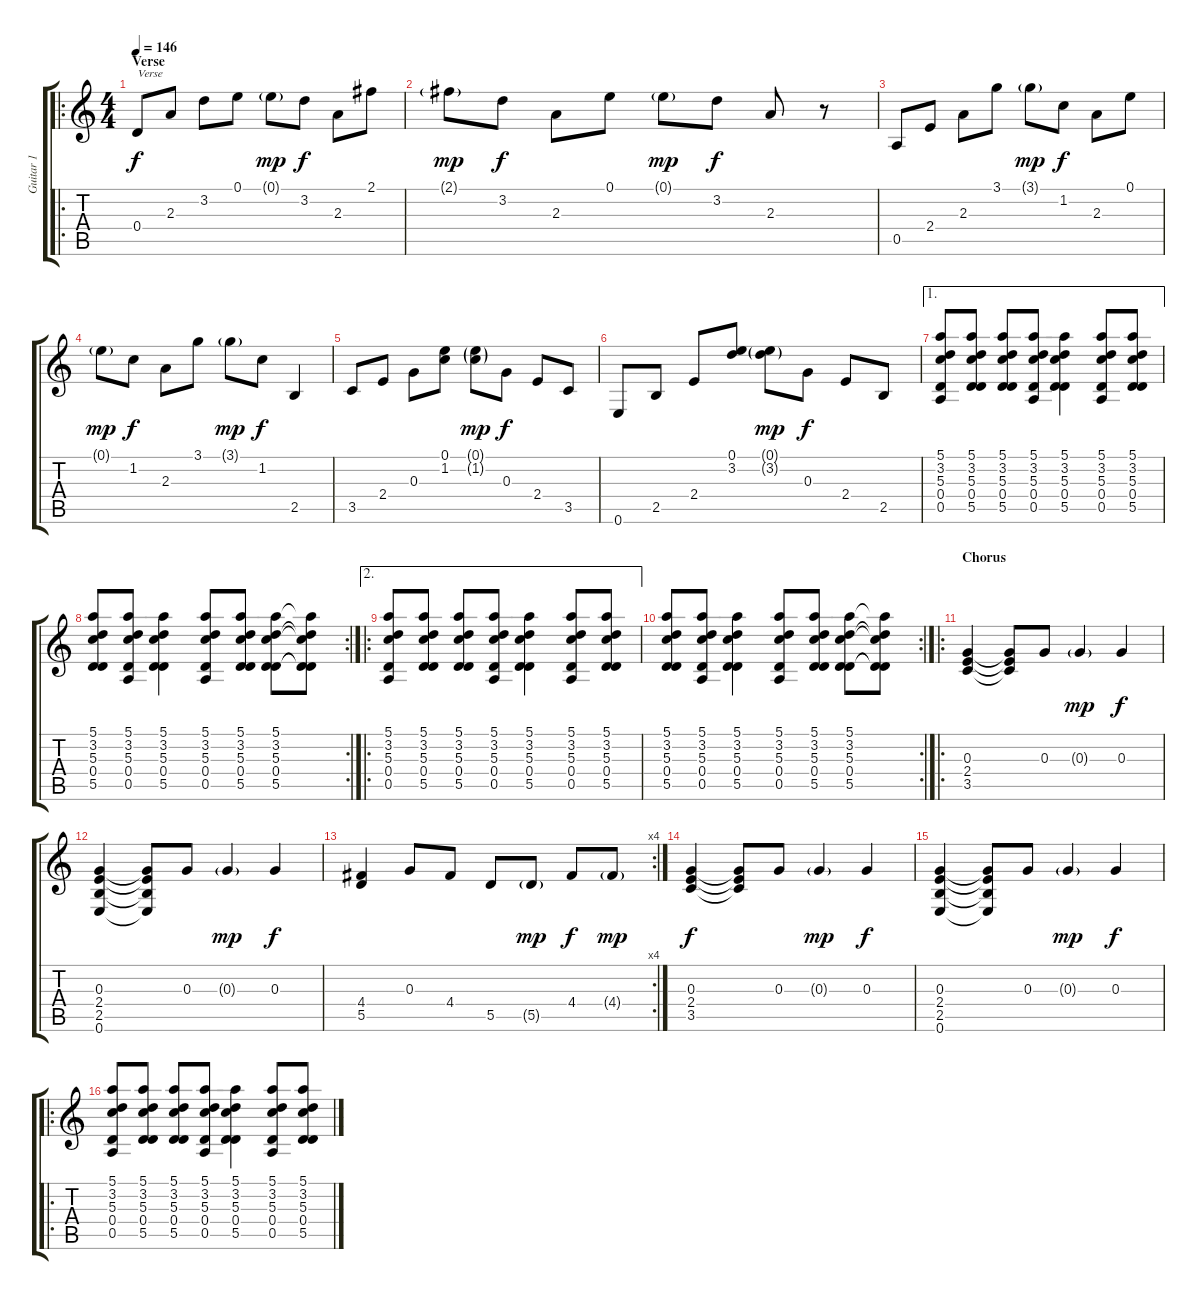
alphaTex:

\track ("Guitar 1" "Guitar 1") {instrument acousticguitarsteel}
\staff {score tabs}
\tuning (E4 B3 G3 D3 A2 E2) {hide}
\ro
\ts (4 4)
\section ("" "Verse")
\tempo 146
\clef g2
\ks c
0.4.8{txt "Verse" dy f instrument acousticguitarsteel} 2.3.8 3.2.8 0.1.8 0.1{g}.8{dy mp} 3.2.8{dy f} 2.3.8 2.1.8 |
2.1{g}.8{dy mp} 3.2.8{dy f} 2.3.8 0.1.8 0.1{g}.8{dy mp} 3.2.8{dy f} 2.3.8 r.8 |
0.5.8 2.4.8 2.3.8 3.1.8 3.1{g}.8{dy mp} 1.2.8{dy f} 2.3.8 0.1.8 |
0.1{g}.8{dy mp} 1.2.8{dy f} 2.3.8 3.1.8 3.1{g}.8{dy mp} 1.2.8{dy f} 2.5.4 |
3.5.8 2.4.8 0.3.8 (0.1 1.2).8 (0.1{g} 1.2{g}).8{dy mp} 0.3.8{dy f} 2.4.8 3.5.8 |
0.6.8 2.5.8 2.4.8 (0.1 3.2).8 (0.1{g} 3.2{g}).8{dy mp} 0.3.8{dy f} 2.4.8 2.5.8 |
\ae 1
(5.1 3.2 5.3 0.4 0.5).8{instrument distortionguitar} (5.1 3.2 5.3 0.4 5.5).8 (5.1 3.2 5.3 0.4 5.5).8 (5.1 3.2 5.3 0.4 0.5).8 (5.1 3.2 5.3 0.4 5.5).4 (5.1 3.2 5.3 0.4 0.5).8 (5.1 3.2 5.3 0.4 5.5).8 |
\rc 2
(5.1 3.2 5.3 0.4 5.5).8 (5.1 3.2 5.3 0.4 0.5).8 (5.1 3.2 5.3 0.4 5.5).4 (5.1 3.2 5.3 0.4 0.5).8 (5.1 3.2 5.3 0.4 5.5).8 (5.1 3.2 5.3 0.4 5.5).8 (5.1{t} 3.2{t} 5.3{t} 0.4{t} 5.5{t}).8 |
\ae 2
\ro
(5.1 3.2 5.3 0.4 0.5).8 (5.1 3.2 5.3 0.4 5.5).8 (5.1 3.2 5.3 0.4 5.5).8 (5.1 3.2 5.3 0.4 0.5).8 (5.1 3.2 5.3 0.4 5.5).4 (5.1 3.2 5.3 0.4 0.5).8 (5.1 3.2 5.3 0.4 5.5).8 |
\rc 2
(5.1 3.2 5.3 0.4 5.5).8 (5.1 3.2 5.3 0.4 0.5).8 (5.1 3.2 5.3 0.4 5.5).4 (5.1 3.2 5.3 0.4 0.5).8 (5.1 3.2 5.3 0.4 5.5).8 (5.1 3.2 5.3 0.4 5.5).8 (5.1{t} 3.2{t} 5.3{t} 0.4{t} 5.5{t}).8 |
\ro
\section ("" "Chorus")
(0.3 2.4 3.5).4 (0.3{t} 2.4{t} 3.5{t}).8 0.3.8 0.3{g}.4{dy mp} 0.3.4{dy f} |
(0.3 2.4 2.5 0.6).4 (0.3{t} 2.4{t} 2.5{t} 0.6{t}).8 0.3.8 0.3{g}.4{dy mp} 0.3.4{dy f} |
\rc 4
(4.4 5.5).4 0.3.8 4.4.8 5.5.8 5.5{g}.8{dy mp} 4.4.8{dy f} 4.4{g}.8{dy mp} |
(0.3 2.4 3.5).4{dy f} (0.3{t} 2.4{t} 3.5{t}).8 0.3.8 0.3{g}.4{dy mp} 0.3.4{dy f} |
(0.3 2.4 2.5 0.6).4 (0.3{t} 2.4{t} 2.5{t} 0.6{t}).8 0.3.8 0.3{g}.4{dy mp} 0.3.4{dy f} |
\ro
(5.1 3.2 5.3 0.4 0.5).8 (5.1 3.2 5.3 0.4 5.5).8 (5.1 3.2 5.3 0.4 5.5).8 (5.1 3.2 5.3 0.4 0.5).8 (5.1 3.2 5.3 0.4 5.5).4 (5.1 3.2 5.3 0.4 0.5).8 (5.1 3.2 5.3 0.4 5.5).8
